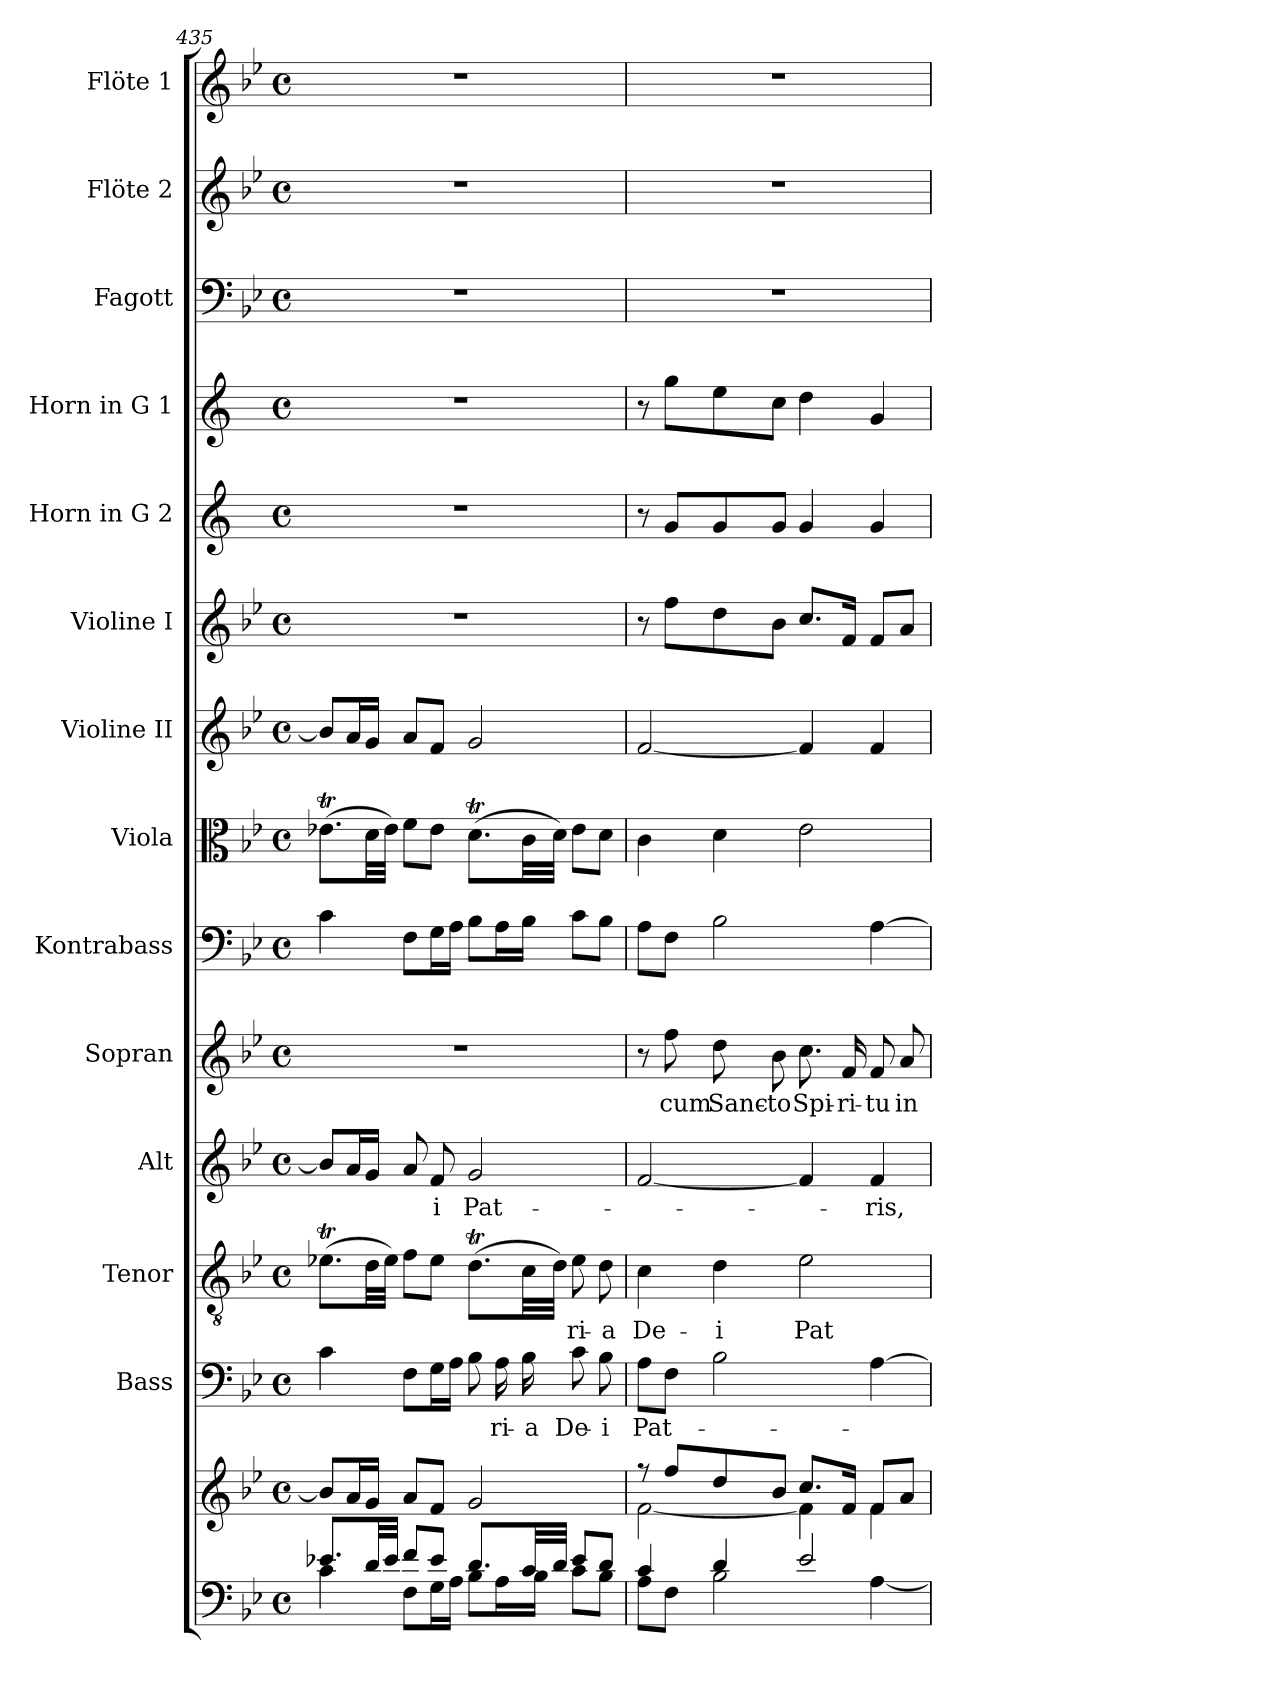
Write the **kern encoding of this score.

**kern	**kern	**kern	**text	**kern	**text	**kern	**text	**kern	**text	**kern	**kern	**kern	**kern	**kern	**kern	**kern	**kern	**kern
*part14	*part14	*part13	*part13	*part12	*part12	*part11	*part11	*part10	*part10	*part9	*part8	*part7	*part6	*part5	*part4	*part3	*part2	*part1
*staff15	*staff14	*staff13	*staff13	*staff12	*staff12	*staff11	*staff11	*staff10	*staff10	*staff9	*staff8	*staff7	*staff6	*staff5	*staff4	*staff3	*staff2	*staff1
*	*	*I"Bass	*	*I"Tenor	*	*I"Alt	*	*I"Sopran	*	*I"Kontrabass	*I"Viola	*I"Violine II	*I"Violine I	*I"Horn in G 2	*I"Horn in G 1	*I"Fagott	*I"Flöte 2	*I"Flöte 1
*	*	*I'B.	*	*I'T.	*	*I'A.	*	*I'S.	*	*I'Kb.	*I'Vla.	*I'Vl. II	*I'Vl. I	*	*	*I'Fg.	*I'Fl. 2	*I'Fl. 1
*clefF4	*clefG2	*clefF4	*	*clefGv2	*	*clefG2	*	*clefG2	*	*clefF4	*clefC3	*clefG2	*clefG2	*clefG2	*clefG2	*clefF4	*clefG2	*clefG2
*	*	*	*	*	*	*	*	*	*	*ITrd7c12	*	*	*	*ITrd1c2	*ITrd1c2	*	*	*
*k[b-e-]	*k[b-e-]	*k[b-e-]	*	*k[b-e-]	*	*k[b-e-]	*	*k[b-e-]	*	*k[b-e-]	*k[b-e-]	*k[b-e-]	*k[b-e-]	*k[b-e-]	*k[b-e-]	*k[b-e-]	*k[b-e-]	*k[b-e-]
*B-:	*B-:	*B-:	*	*B-:	*	*B-:	*	*B-:	*	*B-:	*B-:	*B-:	*B-:	*B-:	*B-:	*B-:	*B-:	*B-:
*M4/4	*M4/4	*M4/4	*	*M4/4	*	*M4/4	*	*M4/4	*	*M4/4	*M4/4	*M4/4	*M4/4	*M4/4	*M4/4	*M4/4	*M4/4	*M4/4
*met(c)	*met(c)	*met(c)	*	*met(c)	*	*met(c)	*	*met(c)	*	*met(c)	*met(c)	*met(c)	*met(c)	*met(c)	*met(c)	*met(c)	*met(c)	*met(c)
=435	=435	=435	=435	=435	=435	=435	=435	=435	=435	=435	=435	=435	=435	=435	=435	=435	=435	=435
*^	*	*	*	*	*	*	*	*	*	*	*	*	*	*	*	*	*	*
8.e-X/L	4c\	8b-/L]	4c\	.	(>8.e-XT\L	.	8b-/L]	.	1r	.	4C\	(>8.e-XT\L	8b-/L]	1r	1r	1r	1r	1r	1r
.	.	16a/L	.	.	.	.	16a/L	.	.	.	.	.	16a/L	.	.	.	.	.	.
32d/LL	.	16g/JJ	.	.	32d\LL	.	16g/JJ	.	.	.	.	32d\LL	16g/JJ	.	.	.	.	.	.
32e-/JJJ	.	.	.	.	32e-\JJJ)	.	.	.	.	.	.	32e-\JJJ)	.	.	.	.	.	.	.
8f/L	8F\L	8a/L	8F\L	.	8f\L	.	8a/	.	.	.	8FF\L	8f\L	8a/L	.	.	.	.	.	.
!	!	!	!	!	!	!	!	!LO:LY:b	!	!	!	!	!	!	!	!	!	!	!
8e-/J	16G\L	8f/J	16G\L	.	8e-\J	.	8f/	-i	.	.	16GG\L	8e-\J	8f/J	.	.	.	.	.	.
.	16A\JJ	.	16A\JJ	.	.	.	.	.	.	.	16AA\JJ	.	.	.	.	.	.	.	.
!	!	!	!	!	!	!	!	!LO:LY:b	!	!	!	!	!	!	!	!	!	!	!
8.d/L	8B-\L	2g/	8B-\	.	(>8.dt\L	.	2g/	Pat-	.	.	8BB-\L	(>8.dt\L	2g/	.	.	.	.	.	.
!	!	!	!	!LO:LY:b	!	!	!	!	!	!	!	!	!	!	!	!	!	!	!
.	16A\L	.	16A\	-ri-	.	.	.	.	.	.	16AA\L	.	.	.	.	.	.	.	.
!	!	!	!	!LO:LY:b	!	!	!	!	!	!	!	!	!	!	!	!	!	!	!
32c/LL	16B-\JJ	.	16B-\	-a	32c\LL	.	.	.	.	.	16BB-\JJ	32c\LL	.	.	.	.	.	.	.
32d/JJJ	.	.	.	.	32d\JJJ)	.	.	.	.	.	.	32d\JJJ)	.	.	.	.	.	.	.
!	!	!	!	!LO:LY:b	!	!LO:LY:b	!	!	!	!	!	!	!	!	!	!	!	!	!
8e-/L	8c\L	.	8c\	De-	8e-\	-ri-	.	.	.	.	8C\L	8e-\L	.	.	.	.	.	.	.
!	!	!	!	!LO:LY:b	!	!LO:LY:b	!	!	!	!	!	!	!	!	!	!	!	!	!
8d/J	8B-\J	.	8B-\	-i	8d\	-a	.	.	.	.	8BB-\J	8d\J	.	.	.	.	.	.	.
=436	=436	=436	=436	=436	=436	=436	=436	=436	=436	=436	=436	=436	=436	=436	=436	=436	=436	=436	=436
*	*	*^	*	*	*	*	*	*	*	*	*	*	*	*	*	*	*	*	*
!	!	!	!	!	!LO:LY:b	!	!LO:LY:b	!	!	!	!	!	!	!	!	!	!	!	!	!
4c/	8A\L	8rff	[<2f\	8A\L	Pat-	4c\	De-	[2f/	.	8r	.	8AA\L	4c\	[2f/	8r	8r	8r	1r	1r	1r
!	!	!	!	!	!	!	!	!	!	!	!LO:LY:b	!	!	!	!	!	!	!	!	!
.	8F\J	8ff/L	.	8F\J	.	.	.	.	.	8ff\	cum	8FF\J	.	.	8ff\L	8f/L	8ff\L	.	.	.
!	!	!	!	!	!	!	!LO:LY:b	!	!	!	!LO:LY:b	!	!	!	!	!	!	!	!	!
4d/	2B-\	8dd/	.	2B-\	.	4d\	-i	.	.	8dd\	Sanc-	2BB-\	4d\	.	8dd\	8f/	8dd\	.	.	.
!	!	!	!	!	!	!	!	!	!	!	!LO:LY:b	!	!	!	!	!	!	!	!	!
.	.	8b-/J	.	.	.	.	.	.	.	8b-\	-to	.	.	.	8b-\J	8f/J	8b-\J	.	.	.
!	!	!	!	!	!	!	!LO:LY:b	!	!	!	!LO:LY:b	!	!	!	!	!	!	!	!	!
2e-/	.	8.cc/L	4f\]	.	.	2e-\	Pat-	4f/]	.	8.cc\	Spi-	.	2e-\	4f/]	8.cc/L	4f/	4cc\	.	.	.
!	!	!	!	!	!	!	!	!	!	!	!LO:LY:b	!	!	!	!	!	!	!	!	!
.	.	16f/Jk	.	.	.	.	.	.	.	16f/	-ri-	.	.	.	16f/Jk	.	.	.	.	.
!	!	!	!	!	!	!	!	!	!LO:LY:b	!	!LO:LY:b	!	!	!	!	!	!	!	!	!
.	[<4A\	8f/L	4f\	[4A\	.	.	.	4f/	-ris,	8f/	-tu	[4AA\	.	4f/	8f/L	4f/	4f/	.	.	.
!	!	!	!	!	!	!	!	!	!	!	!LO:LY:b	!	!	!	!	!	!	!	!	!
.	.	8a/J	.	.	.	.	.	.	.	8a/	in	.	.	.	8a/J	.	.	.	.	.
*v	*v	*	*	*	*	*	*	*	*	*	*	*	*	*	*	*	*	*	*	*
*	*v	*v	*	*	*	*	*	*	*	*	*	*	*	*	*	*	*	*	*
=	=	=	=	=	=	=	=	=	=	=	=	=	=	=	=	=	=	=
*-	*-	*-	*-	*-	*-	*-	*-	*-	*-	*-	*-	*-	*-	*-	*-	*-	*-	*-
